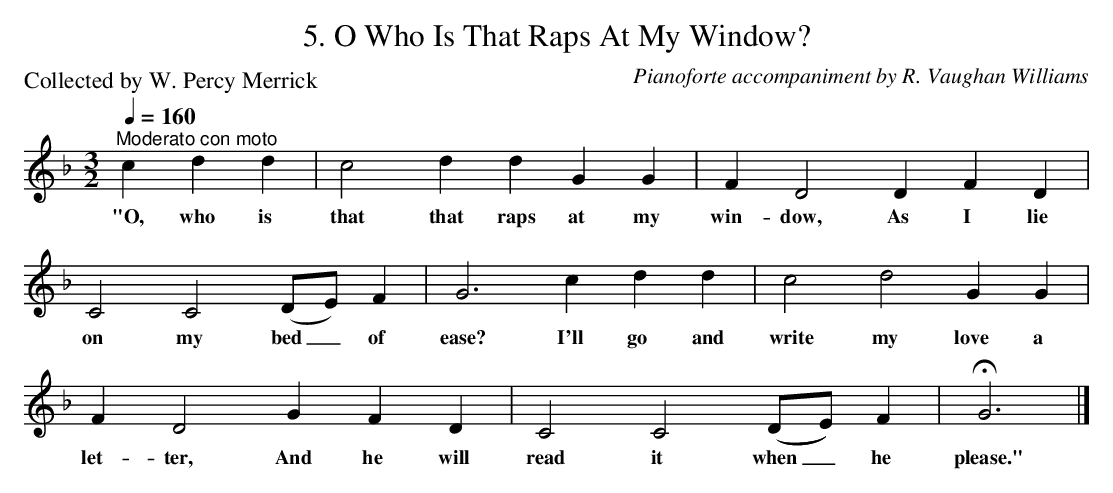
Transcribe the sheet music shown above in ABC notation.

X:1
T:5. O Who Is That Raps At My Window?
C:Pianoforte accompaniment by R. Vaughan Williams
P:Collected by W. Percy Merrick
L:1/4
Q:1/4=160
M:3/2
K:Gdor
"^Moderato con moto" c d d | c2 d d G G | F D2 D F D |$ C2 C2 (D/E/) F | G3 c d d | c2 d2 G G |$
w: "O, who is|that that raps at my|win- dow, As I lie|on my bed _ of|ease? I'll go and|write my love a|
F D2 G F D | C2 C2 ((D/E/)) F | !fermata!G3 |]
w: let- ter, And he will|read it when _ he|please."|
